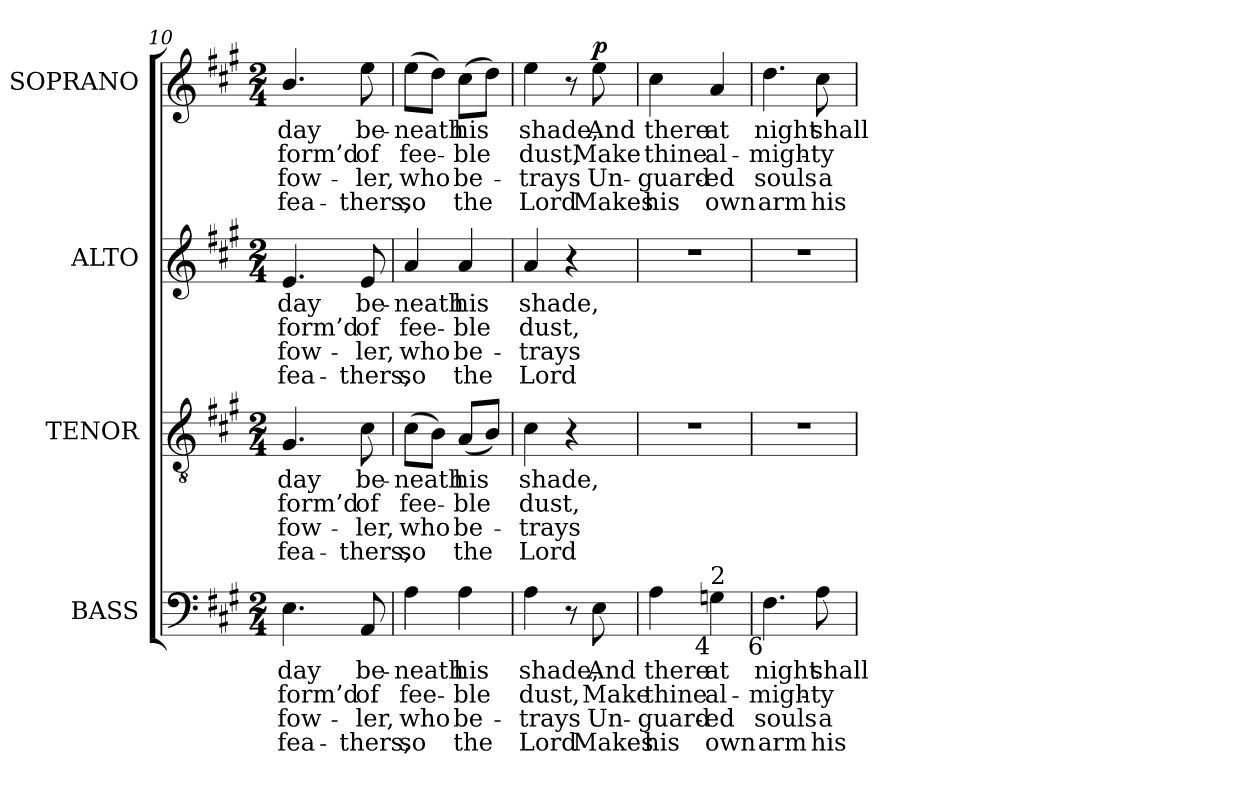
**kern	**text	**text	**text	**text	**kern	**text	**text	**text	**text	**kern	**text	**text	**text	**text	**kern	**text	**text	**text	**text	**dynam
*part4	*part4	*part4	*part4	*part4	*part3	*part3	*part3	*part3	*part3	*part2	*part2	*part2	*part2	*part2	*part1	*part1	*part1	*part1	*part1	*part1
*staff4	*staff4	*staff4	*staff4	*staff4	*staff3	*staff3	*staff3	*staff3	*staff3	*staff2	*staff2	*staff2	*staff2	*staff2	*staff1	*staff1	*staff1	*staff1	*staff1	*staff1
*I"BASS	*	*	*	*	*I"TENOR	*	*	*	*	*I"ALTO	*	*	*	*	*I"SOPRANO	*	*	*	*	*
*I'B.	*	*	*	*	*I'T.	*	*	*	*	*I'A.	*	*	*	*	*I'S.	*	*	*	*	*
*clefF4	*	*	*	*	*clefGv2	*	*	*	*	*clefG2	*	*	*	*	*clefG2	*	*	*	*	*
*	*	*	*	*	*ITrd7c12	*	*	*	*	*	*	*	*	*	*	*	*	*	*	*
*k[f#c#g#]	*	*	*	*	*k[f#c#g#]	*	*	*	*	*k[f#c#g#]	*	*	*	*	*k[f#c#g#]	*	*	*	*	*
*A:	*	*	*	*	*A:	*	*	*	*	*A:	*	*	*	*	*A:	*	*	*	*	*
*M2/4	*	*	*	*	*M2/4	*	*	*	*	*M2/4	*	*	*	*	*M2/4	*	*	*	*	*
=10	=10	=10	=10	=10	=10	=10	=10	=10	=10	=10	=10	=10	=10	=10	=10	=10	=10	=10	=10	=10
!	!LO:LY:b:color=#000000	!LO:LY:b:color=#000000	!LO:LY:b:color=#000000	!LO:LY:b:color=#000000	!	!	!	!	!	!	!	!	!	!	!	!	!	!	!	!
!	!	!	!	!	!	!LO:LY:b:color=#000000	!LO:LY:b:color=#000000	!LO:LY:b:color=#000000	!LO:LY:b:color=#000000	!	!	!	!	!	!	!	!	!	!	!
!	!	!	!	!	!	!	!	!	!	!	!LO:LY:b:color=#000000	!LO:LY:b:color=#000000	!LO:LY:b:color=#000000	!LO:LY:b:color=#000000	!	!	!	!	!	!
!	!	!	!	!	!	!	!	!	!	!	!	!	!	!	!	!LO:LY:b:color=#000000	!LO:LY:b:color=#000000	!LO:LY:b:color=#000000	!LO:LY:b:color=#000000	!
4.Ei\	day	form’d	fow-	-fea-	4.GG#i/	day	form’d	fow-	-fea-	4.ei/	day	form’d	fow-	-fea-	4.bi/	day	form’d	fow-	-fea-	.
!	!LO:LY:b:color=#000000	!LO:LY:b:color=#000000	!LO:LY:b:color=#000000	!LO:LY:b:color=#000000	!	!	!	!	!	!	!	!	!	!	!	!	!	!	!	!
!	!	!	!	!	!	!LO:LY:b:color=#000000	!LO:LY:b:color=#000000	!LO:LY:b:color=#000000	!LO:LY:b:color=#000000	!	!	!	!	!	!	!	!	!	!	!
!	!	!	!	!	!	!	!	!	!	!	!LO:LY:b:color=#000000	!LO:LY:b:color=#000000	!LO:LY:b:color=#000000	!LO:LY:b:color=#000000	!	!	!	!	!	!
!	!	!	!	!	!	!	!	!	!	!	!	!	!	!	!	!LO:LY:b:color=#000000	!LO:LY:b:color=#000000	!LO:LY:b:color=#000000	!LO:LY:b:color=#000000	!
8AAi/	be-	of	-ler,	thers,	8C#i\	be-	of	-ler,	thers,	8ei/	be-	of	-ler,	thers,	8eei\	be-	of	-ler,	thers,	.
=11	=11	=11	=11	=11	=11	=11	=11	=11	=11	=11	=11	=11	=11	=11	=11	=11	=11	=11	=11	=11
!	!LO:LY:b:color=#000000	!LO:LY:b:color=#000000	!LO:LY:b:color=#000000	!LO:LY:b:color=#000000	!	!	!	!	!	!	!	!	!	!	!	!	!	!	!	!
!	!	!	!	!	!	!LO:LY:b:color=#000000	!LO:LY:b:color=#000000	!LO:LY:b:color=#000000	!LO:LY:b:color=#000000	!	!	!	!	!	!	!	!	!	!	!
!	!	!	!	!	!	!	!	!	!	!	!LO:LY:b:color=#000000	!LO:LY:b:color=#000000	!LO:LY:b:color=#000000	!LO:LY:b:color=#000000	!	!	!	!	!	!
!	!	!	!	!	!	!	!	!	!	!	!	!	!	!	!	!LO:LY:b:color=#000000	!LO:LY:b:color=#000000	!LO:LY:b:color=#000000	!LO:LY:b:color=#000000	!
4Ai\	-neath	fee-	who	so	(8C#i\L	-neath	fee-	who	so	4ai/	-neath	fee-	who	so	(8eei\L	-neath	fee-	who	so	.
.	.	.	.	.	8BBi\J)	.	.	.	.	.	.	.	.	.	8ddi\J)	.	.	.	.	.
!	!LO:LY:b:color=#000000	!LO:LY:b:color=#000000	!LO:LY:b:color=#000000	!LO:LY:b:color=#000000	!	!	!	!	!	!	!	!	!	!	!	!	!	!	!	!
!	!	!	!	!	!	!LO:LY:b:color=#000000	!LO:LY:b:color=#000000	!LO:LY:b:color=#000000	!LO:LY:b:color=#000000	!	!	!	!	!	!	!	!	!	!	!
!	!	!	!	!	!	!	!	!	!	!	!LO:LY:b:color=#000000	!LO:LY:b:color=#000000	!LO:LY:b:color=#000000	!LO:LY:b:color=#000000	!	!	!	!	!	!
!	!	!	!	!	!	!	!	!	!	!	!	!	!	!	!	!LO:LY:b:color=#000000	!LO:LY:b:color=#000000	!LO:LY:b:color=#000000	!LO:LY:b:color=#000000	!
4Ai\	his	-ble	be-	-the	(8AAi/L	his	-ble	be-	-the	4ai/	his	-ble	be-	-the	(8cc#i\L	his	-ble	be-	-the	.
.	.	.	.	.	8BBi/J)	.	.	.	.	.	.	.	.	.	8ddi\J)	.	.	.	.	.
=12	=12	=12	=12	=12	=12	=12	=12	=12	=12	=12	=12	=12	=12	=12	=12	=12	=12	=12	=12	=12
!	!LO:LY:b:color=#000000	!LO:LY:b:color=#000000	!LO:LY:b:color=#000000	!LO:LY:b:color=#000000	!	!	!	!	!	!	!	!	!	!	!	!	!	!	!	!
!	!	!	!	!	!	!LO:LY:b:color=#000000	!LO:LY:b:color=#000000	!LO:LY:b:color=#000000	!LO:LY:b:color=#000000	!	!	!	!	!	!	!	!	!	!	!
!	!	!	!	!	!	!	!	!	!	!	!LO:LY:b:color=#000000	!LO:LY:b:color=#000000	!LO:LY:b:color=#000000	!LO:LY:b:color=#000000	!	!	!	!	!	!
!	!	!	!	!	!	!	!	!	!	!	!	!	!	!	!	!LO:LY:b:color=#000000	!LO:LY:b:color=#000000	!LO:LY:b:color=#000000	!LO:LY:b:color=#000000	!
4Ai\	shade,	dust,	trays	Lord	4C#i\	shade,	dust,	trays	Lord	4ai/	shade,	dust,	trays	Lord	4eei\	shade,	dust,	trays	Lord	.
8r	.	.	.	.	4r	.	.	.	.	4r	.	.	.	.	8r	.	.	.	.	.
!	!LO:LY:b:color=#000000	!LO:LY:b:color=#000000	!LO:LY:b:color=#000000	!LO:LY:b:color=#000000	!	!	!	!	!	!	!	!	!	!	!	!	!	!	!	!
!	!	!	!	!	!	!	!	!	!	!	!	!	!	!	!	!LO:LY:b:color=#000000	!LO:LY:b:color=#000000	!LO:LY:b:color=#000000	!LO:LY:b:color=#000000	!
8Ei\	And	Make	Un-	-Makes	.	.	.	.	.	.	.	.	.	.	8eei\	And	Make	Un-	-Makes	p
=13	=13	=13	=13	=13	=13	=13	=13	=13	=13	=13	=13	=13	=13	=13	=13	=13	=13	=13	=13	=13
!	!LO:LY:b:color=#000000	!LO:LY:b:color=#000000	!LO:LY:b:color=#000000	!LO:LY:b:color=#000000	!LO:N:vis=1	!	!	!	!	!LO:N:vis=1	!	!	!	!	!	!	!	!	!	!
!	!	!	!	!	!	!	!	!	!	!	!	!	!	!	!	!LO:LY:b:color=#000000	!LO:LY:b:color=#000000	!LO:LY:b:color=#000000	!LO:LY:b:color=#000000	!
4Ai\	there	thine	guard-	-his	2r	.	.	.	.	2r	.	.	.	.	4cc#i\	there	thine	guard-	-his	.
!	!LO:LY:b:color=#000000	!LO:LY:b:color=#000000	!LO:LY:b:color=#000000	!LO:LY:b:color=#000000	!	!	!	!	!	!	!	!	!	!	!	!	!	!	!	!
!LO:TX:b:rj:t=4	!	!	!	!	!	!	!	!	!	!	!	!	!	!	!	!	!	!	!	!
!LO:TX:t=2	!	!	!	!	!	!	!	!	!	!	!	!	!	!	!	!	!	!	!	!
!	!	!	!	!	!	!	!	!	!	!	!	!	!	!	!	!LO:LY:b:color=#000000	!LO:LY:b:color=#000000	!LO:LY:b:color=#000000	!LO:LY:b:color=#000000	!
4Gni\	at	al-	ed	own	.	.	.	.	.	.	.	.	.	.	4ai/	at	al-	ed	own	.
=14	=14	=14	=14	=14	=14	=14	=14	=14	=14	=14	=14	=14	=14	=14	=14	=14	=14	=14	=14	=14
!	!LO:LY:b:color=#000000	!LO:LY:b:color=#000000	!LO:LY:b:color=#000000	!LO:LY:b:color=#000000	!LO:N:vis=1	!	!	!	!	!LO:N:vis=1	!	!	!	!	!	!	!	!	!	!
!LO:TX:b:rj:t=6	!	!	!	!	!	!	!	!	!	!	!	!	!	!	!	!	!	!	!	!
!	!	!	!	!	!	!	!	!	!	!	!	!	!	!	!	!LO:LY:b:color=#000000	!LO:LY:b:color=#000000	!LO:LY:b:color=#000000	!LO:LY:b:color=#000000	!
4.F#i\	night	-migh-	souls	arm	2r	.	.	.	.	2r	.	.	.	.	4.ddi\	night	-migh-	souls	arm	.
!	!LO:LY:b:color=#000000	!LO:LY:b:color=#000000	!LO:LY:b:color=#000000	!LO:LY:b:color=#000000	!	!	!	!	!	!	!	!	!	!	!	!	!	!	!	!
!	!	!	!	!	!	!	!	!	!	!	!	!	!	!	!	!LO:LY:b:color=#000000	!LO:LY:b:color=#000000	!LO:LY:b:color=#000000	!LO:LY:b:color=#000000	!
8Ai\	shall	-ty	a	his	.	.	.	.	.	.	.	.	.	.	8cc#i\	shall	-ty	a	his	.
=	=	=	=	=	=	=	=	=	=	=	=	=	=	=	=	=	=	=	=	=
*-	*-	*-	*-	*-	*-	*-	*-	*-	*-	*-	*-	*-	*-	*-	*-	*-	*-	*-	*-	*-
